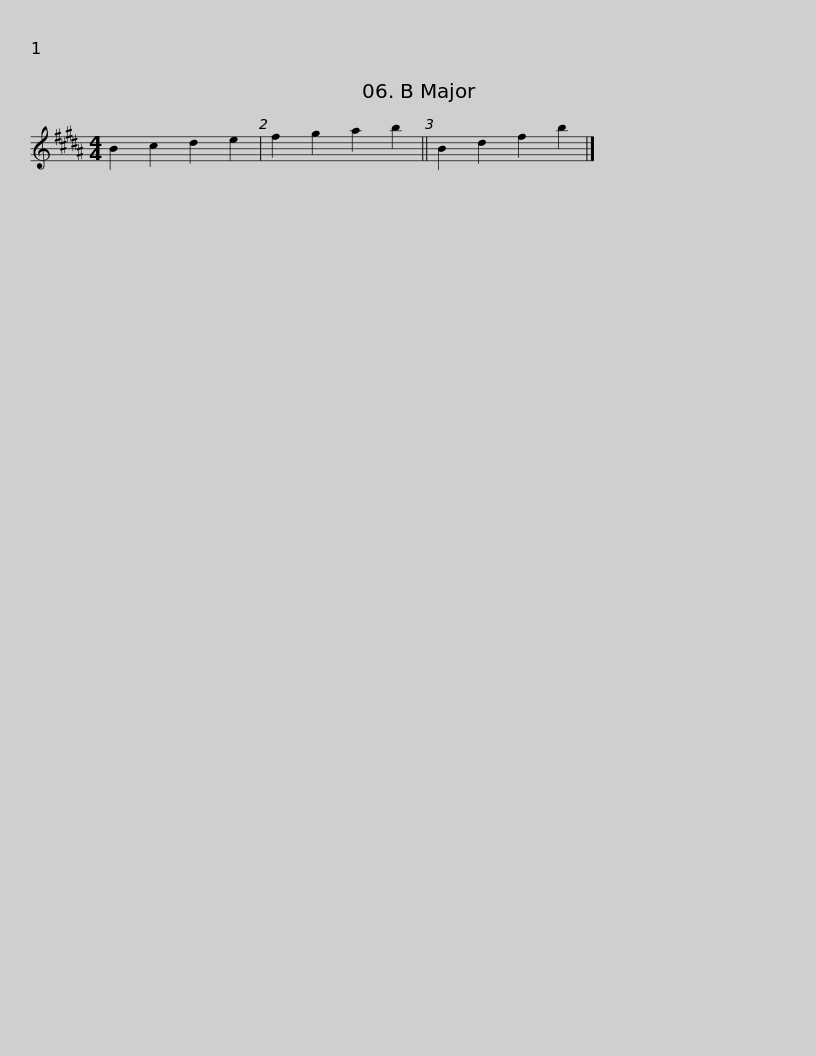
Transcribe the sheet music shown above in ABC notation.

X:1
L:1/8
M:4/4
I:linebreak $
K:B
V:1 treble
V:1
 B2 c2 d2 e2 | f2 g2 a2 b2 || B2 d2 f2 b2 |] %3
